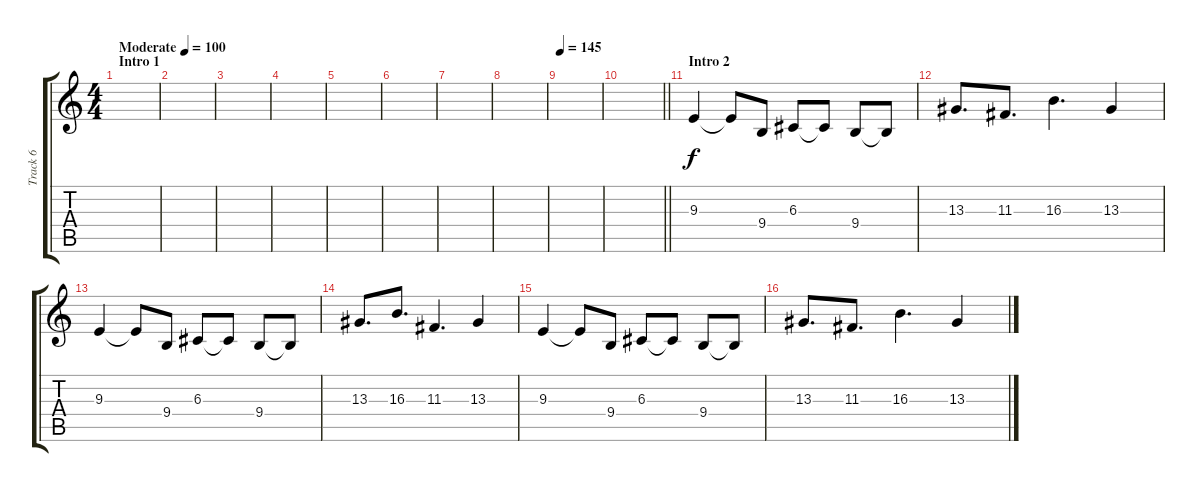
\track ("Track 6" "Track 6") {instrument lead2sawtooth}
\staff {score tabs}
\tuning (E4 B3 G3 D3 A2 E2) {hide}
\ts (4 4)
\section ("" "Intro 1")
\tempo (100 "Moderate")
\clef g2
\ks c
|
|
|
|
|
|
|
|
\tempo 145
|
\barLineRight lightlight
|
\section ("" "Intro 2")
9.3.4 9.3{t}.8 9.4.8 6.3.8 6.3{t}.8 9.4.8 9.4{t}.8 |
13.3.8{d} 11.3.8{d} 16.3.4{d} 13.3.4 |
9.3.4 9.3{t}.8 9.4.8 6.3.8 6.3{t}.8 9.4.8 9.4{t}.8 |
13.3.8{d} 16.3.8{d} 11.3.4{d} 13.3.4 |
9.3.4 9.3{t}.8 9.4.8 6.3.8 6.3{t}.8 9.4.8 9.4{t}.8 |
13.3.8{d} 11.3.8{d} 16.3.4{d} 13.3.4
